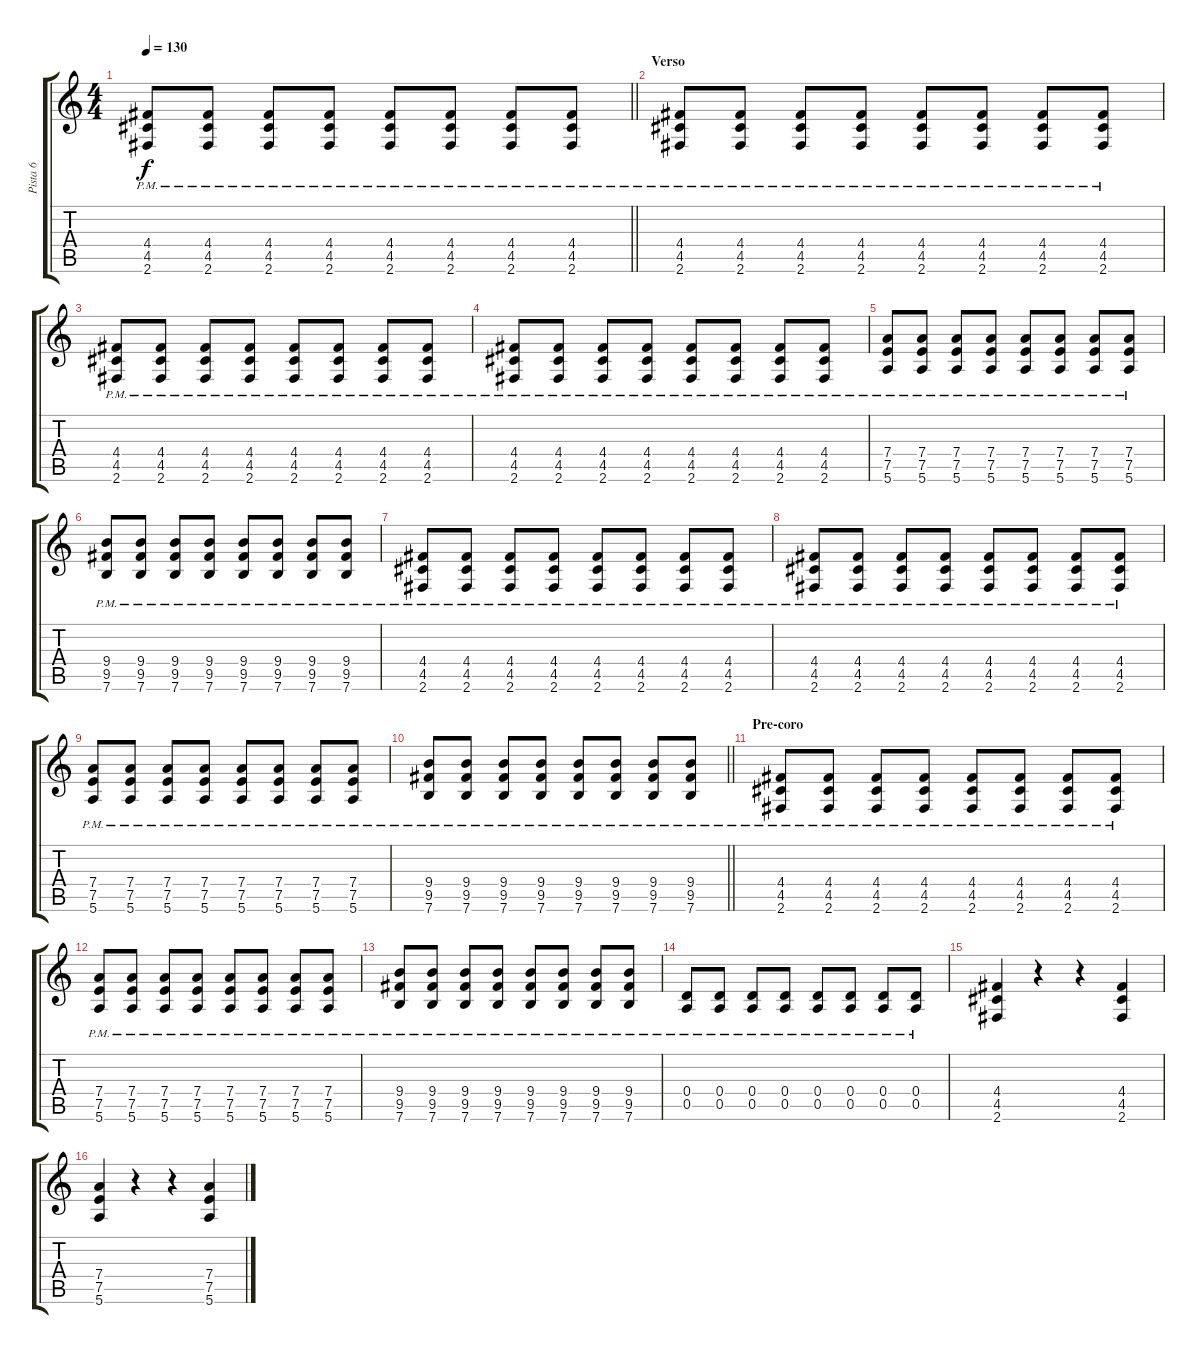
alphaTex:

\track ("Pista 6" "Pista 6") {instrument overdrivenguitar}
\staff {score tabs}
\tuning (E4 B3 G3 D3 A2 E2) {hide}
\ts (4 4)
\tempo 130
\clef g2
\barLineRight lightlight
\ks c
(4.4{pm} 4.5{pm} 2.6{pm}).8{dy f} (4.4{pm} 4.5{pm} 2.6{pm}).8 (4.4{pm} 4.5{pm} 2.6{pm}).8 (4.4{pm} 4.5{pm} 2.6{pm}).8 (4.4{pm} 4.5{pm} 2.6{pm}).8 (4.4{pm} 4.5{pm} 2.6{pm}).8 (4.4{pm} 4.5{pm} 2.6{pm}).8 (4.4{pm} 4.5{pm} 2.6{pm}).8 |
\section ("" "Verso")
(4.4{pm} 4.5{pm} 2.6{pm}).8 (4.4{pm} 4.5{pm} 2.6{pm}).8 (4.4{pm} 4.5{pm} 2.6{pm}).8 (4.4{pm} 4.5{pm} 2.6{pm}).8 (4.4{pm} 4.5{pm} 2.6{pm}).8 (4.4{pm} 4.5{pm} 2.6{pm}).8 (4.4{pm} 4.5{pm} 2.6{pm}).8 (4.4{pm} 4.5{pm} 2.6{pm}).8 |
(4.4{pm} 4.5{pm} 2.6{pm}).8 (4.4{pm} 4.5{pm} 2.6{pm}).8 (4.4{pm} 4.5{pm} 2.6{pm}).8 (4.4{pm} 4.5{pm} 2.6{pm}).8 (4.4{pm} 4.5{pm} 2.6{pm}).8 (4.4{pm} 4.5{pm} 2.6{pm}).8 (4.4{pm} 4.5{pm} 2.6{pm}).8 (4.4{pm} 4.5{pm} 2.6{pm}).8 |
(4.4{pm} 4.5{pm} 2.6{pm}).8 (4.4{pm} 4.5{pm} 2.6{pm}).8 (4.4{pm} 4.5{pm} 2.6{pm}).8 (4.4{pm} 4.5{pm} 2.6{pm}).8 (4.4{pm} 4.5{pm} 2.6{pm}).8 (4.4{pm} 4.5{pm} 2.6{pm}).8 (4.4{pm} 4.5{pm} 2.6{pm}).8 (4.4{pm} 4.5{pm} 2.6{pm}).8 |
(7.4{pm} 7.5{pm} 5.6{pm}).8 (7.4{pm} 7.5{pm} 5.6{pm}).8 (7.4{pm} 7.5{pm} 5.6{pm}).8 (7.4{pm} 7.5{pm} 5.6{pm}).8 (7.4{pm} 7.5{pm} 5.6{pm}).8 (7.4{pm} 7.5{pm} 5.6{pm}).8 (7.4{pm} 7.5{pm} 5.6{pm}).8 (7.4{pm} 7.5{pm} 5.6{pm}).8 |
(9.4{pm} 9.5{pm} 7.6{pm}).8 (9.4{pm} 9.5{pm} 7.6{pm}).8 (9.4{pm} 9.5{pm} 7.6{pm}).8 (9.4{pm} 9.5{pm} 7.6{pm}).8 (9.4{pm} 9.5{pm} 7.6{pm}).8 (9.4{pm} 9.5{pm} 7.6{pm}).8 (9.4{pm} 9.5{pm} 7.6{pm}).8 (9.4{pm} 9.5{pm} 7.6{pm}).8 |
(4.4{pm} 4.5{pm} 2.6{pm}).8 (4.4{pm} 4.5{pm} 2.6{pm}).8 (4.4{pm} 4.5{pm} 2.6{pm}).8 (4.4{pm} 4.5{pm} 2.6{pm}).8 (4.4{pm} 4.5{pm} 2.6{pm}).8 (4.4{pm} 4.5{pm} 2.6{pm}).8 (4.4{pm} 4.5{pm} 2.6{pm}).8 (4.4{pm} 4.5{pm} 2.6{pm}).8 |
(4.4{pm} 4.5{pm} 2.6{pm}).8 (4.4{pm} 4.5{pm} 2.6{pm}).8 (4.4{pm} 4.5{pm} 2.6{pm}).8 (4.4{pm} 4.5{pm} 2.6{pm}).8 (4.4{pm} 4.5{pm} 2.6{pm}).8 (4.4{pm} 4.5{pm} 2.6{pm}).8 (4.4{pm} 4.5{pm} 2.6{pm}).8 (4.4{pm} 4.5{pm} 2.6{pm}).8 |
(7.4{pm} 7.5{pm} 5.6{pm}).8 (7.4{pm} 7.5{pm} 5.6{pm}).8 (7.4{pm} 7.5{pm} 5.6{pm}).8 (7.4{pm} 7.5{pm} 5.6{pm}).8 (7.4{pm} 7.5{pm} 5.6{pm}).8 (7.4{pm} 7.5{pm} 5.6{pm}).8 (7.4{pm} 7.5{pm} 5.6{pm}).8 (7.4{pm} 7.5{pm} 5.6{pm}).8 |
\barLineRight lightlight
(9.4{pm} 9.5{pm} 7.6{pm}).8 (9.4{pm} 9.5{pm} 7.6{pm}).8 (9.4{pm} 9.5{pm} 7.6{pm}).8 (9.4{pm} 9.5{pm} 7.6{pm}).8 (9.4{pm} 9.5{pm} 7.6{pm}).8 (9.4{pm} 9.5{pm} 7.6{pm}).8 (9.4{pm} 9.5{pm} 7.6{pm}).8 (9.4{pm} 9.5{pm} 7.6{pm}).8 |
\section ("" "Pre-coro")
(4.4{pm} 4.5{pm} 2.6{pm}).8 (4.4{pm} 4.5{pm} 2.6{pm}).8 (4.4{pm} 4.5{pm} 2.6{pm}).8 (4.4{pm} 4.5{pm} 2.6{pm}).8 (4.4{pm} 4.5{pm} 2.6{pm}).8 (4.4{pm} 4.5{pm} 2.6{pm}).8 (4.4{pm} 4.5{pm} 2.6{pm}).8 (4.4{pm} 4.5{pm} 2.6{pm}).8 |
(7.4{pm} 7.5{pm} 5.6{pm}).8 (7.4{pm} 7.5{pm} 5.6{pm}).8 (7.4{pm} 7.5{pm} 5.6{pm}).8 (7.4{pm} 7.5{pm} 5.6{pm}).8 (7.4{pm} 7.5{pm} 5.6{pm}).8 (7.4{pm} 7.5{pm} 5.6{pm}).8 (7.4{pm} 7.5{pm} 5.6{pm}).8 (7.4{pm} 7.5{pm} 5.6{pm}).8 |
(9.4{pm} 9.5{pm} 7.6{pm}).8 (9.4{pm} 9.5{pm} 7.6{pm}).8 (9.4{pm} 9.5{pm} 7.6{pm}).8 (9.4{pm} 9.5{pm} 7.6{pm}).8 (9.4{pm} 9.5{pm} 7.6{pm}).8 (9.4{pm} 9.5{pm} 7.6{pm}).8 (9.4{pm} 9.5{pm} 7.6{pm}).8 (9.4{pm} 9.5{pm} 7.6{pm}).8 |
(0.4{pm} 0.5{pm}).8 (0.4{pm} 0.5{pm}).8 (0.4{pm} 0.5{pm}).8 (0.4{pm} 0.5{pm}).8 (0.4{pm} 0.5{pm}).8 (0.4{pm} 0.5{pm}).8 (0.4{pm} 0.5{pm}).8 (0.4{pm} 0.5{pm}).8 |
(4.4 4.5 2.6).4 r.4 r.4 (4.4 4.5 2.6).4 |
(7.4 7.5 5.6).4 r.4 r.4 (7.4 7.5 5.6).4
